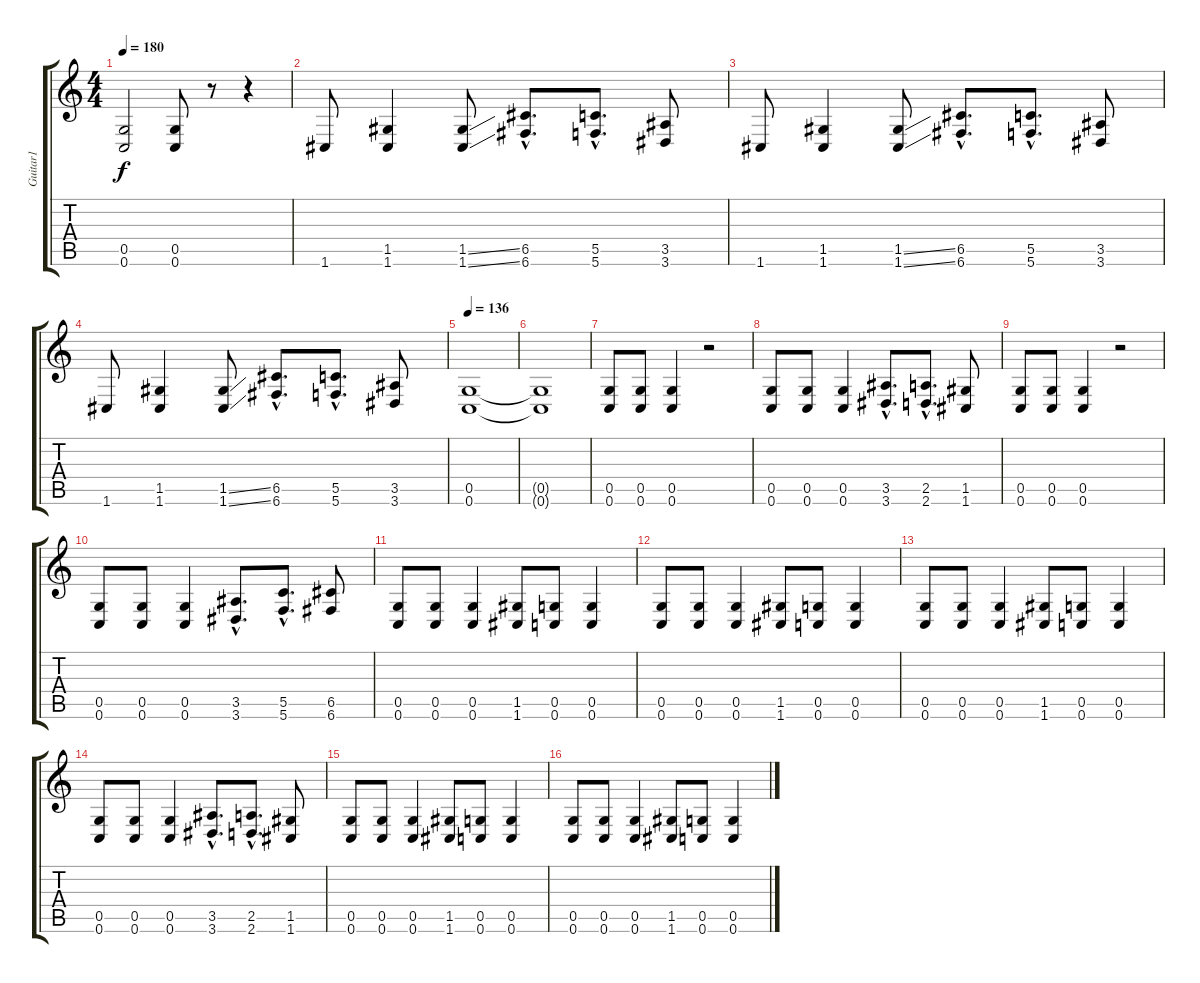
\track ("Guitar1" "Guitar1") {instrument distortionguitar}
\staff {score tabs}
\tuning (D4 A3 F3 C3 G2 C2) {hide}
\ts (4 4)
\tempo 180
\clef g2
\ks c
(0.5 0.6).2{dy f} (0.5 0.6).8 r.8 r.4 |
1.6.8 (1.5 1.6).4 (1.5{ss} 1.6{ss}).8 (6.5{hac} 6.6{hac}).8{d} (5.5{hac} 5.6{hac}).8{d} (3.5 3.6).8 |
1.6.8 (1.5 1.6).4 (1.5{ss} 1.6{ss}).8 (6.5{hac} 6.6{hac}).8{d} (5.5{hac} 5.6{hac}).8{d} (3.5 3.6).8 |
1.6.8 (1.5 1.6).4 (1.5{ss} 1.6{ss}).8 (6.5{hac} 6.6{hac}).8{d} (5.5{hac} 5.6{hac}).8{d} (3.5 3.6).8 |
\tempo 136
(0.5 0.6).1 |
(0.5{t} 0.6{t}).1 |
(0.5 0.6).8 (0.5 0.6).8 (0.5 0.6).4 r.2 |
(0.5 0.6).8 (0.5 0.6).8 (0.5 0.6).4 (3.5{hac} 3.6{hac}).8{d} (2.5{hac} 2.6{hac}).8{d} (1.5 1.6).8 |
(0.5 0.6).8 (0.5 0.6).8 (0.5 0.6).4 r.2 |
(0.5 0.6).8 (0.5 0.6).8 (0.5 0.6).4 (3.5{hac} 3.6{hac}).8{d} (5.5{hac} 5.6{hac}).8{d} (6.5 6.6).8 |
(0.5 0.6).8 (0.5 0.6).8 (0.5 0.6).4 (1.5 1.6).8 (0.5 0.6).8 (0.5 0.6).4 |
(0.5 0.6).8 (0.5 0.6).8 (0.5 0.6).4 (1.5 1.6).8 (0.5 0.6).8 (0.5 0.6).4 |
(0.5 0.6).8 (0.5 0.6).8 (0.5 0.6).4 (1.5 1.6).8 (0.5 0.6).8 (0.5 0.6).4 |
(0.5 0.6).8 (0.5 0.6).8 (0.5 0.6).4 (3.5{hac} 3.6{hac}).8{d} (2.5{hac} 2.6{hac}).8{d} (1.5 1.6).8 |
(0.5 0.6).8 (0.5 0.6).8 (0.5 0.6).4 (1.5 1.6).8 (0.5 0.6).8 (0.5 0.6).4 |
(0.5 0.6).8 (0.5 0.6).8 (0.5 0.6).4 (1.5 1.6).8 (0.5 0.6).8 (0.5 0.6).4
